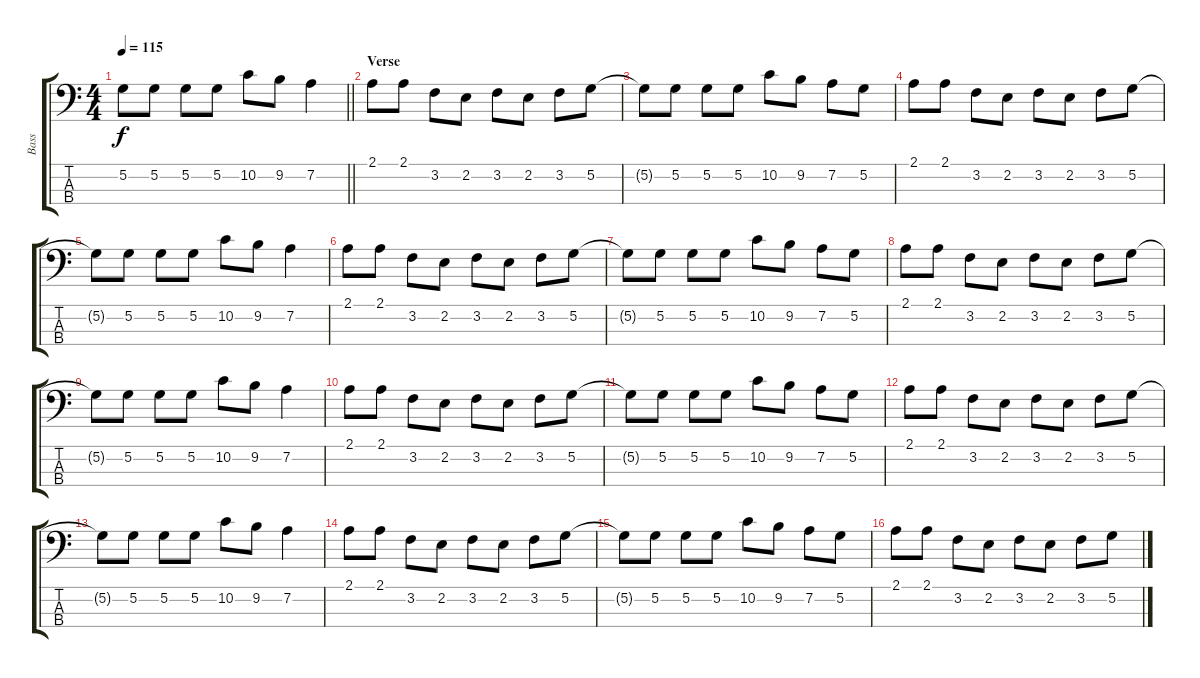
\track ("Bass" "Bass") {instrument electricbasspick}
\staff {score tabs}
\tuning (G2 D2 A1 E1) {hide}
\ts (4 4)
\tempo 115
\clef f4
\barLineRight lightlight
\ks c
5.2{t}.8{dy f} 5.2.8 5.2.8 5.2.8 10.2.8 9.2.8 7.2.4 |
\section ("" "Verse")
2.1.8 2.1.8 3.2.8 2.2.8 3.2.8 2.2.8 3.2.8 5.2.8 |
5.2{t}.8 5.2.8 5.2.8 5.2.8 10.2.8 9.2.8 7.2.8 5.2.8 |
2.1.8 2.1.8 3.2.8 2.2.8 3.2.8 2.2.8 3.2.8 5.2.8 |
5.2{t}.8 5.2.8 5.2.8 5.2.8 10.2.8 9.2.8 7.2.4 |
2.1.8 2.1.8 3.2.8 2.2.8 3.2.8 2.2.8 3.2.8 5.2.8 |
5.2{t}.8 5.2.8 5.2.8 5.2.8 10.2.8 9.2.8 7.2.8 5.2.8 |
2.1.8 2.1.8 3.2.8 2.2.8 3.2.8 2.2.8 3.2.8 5.2.8 |
5.2{t}.8 5.2.8 5.2.8 5.2.8 10.2.8 9.2.8 7.2.4 |
2.1.8 2.1.8 3.2.8 2.2.8 3.2.8 2.2.8 3.2.8 5.2.8 |
5.2{t}.8 5.2.8 5.2.8 5.2.8 10.2.8 9.2.8 7.2.8 5.2.8 |
2.1.8 2.1.8 3.2.8 2.2.8 3.2.8 2.2.8 3.2.8 5.2.8 |
5.2{t}.8 5.2.8 5.2.8 5.2.8 10.2.8 9.2.8 7.2.4 |
2.1.8 2.1.8 3.2.8 2.2.8 3.2.8 2.2.8 3.2.8 5.2.8 |
5.2{t}.8 5.2.8 5.2.8 5.2.8 10.2.8 9.2.8 7.2.8 5.2.8 |
2.1.8 2.1.8 3.2.8 2.2.8 3.2.8 2.2.8 3.2.8 5.2.8
